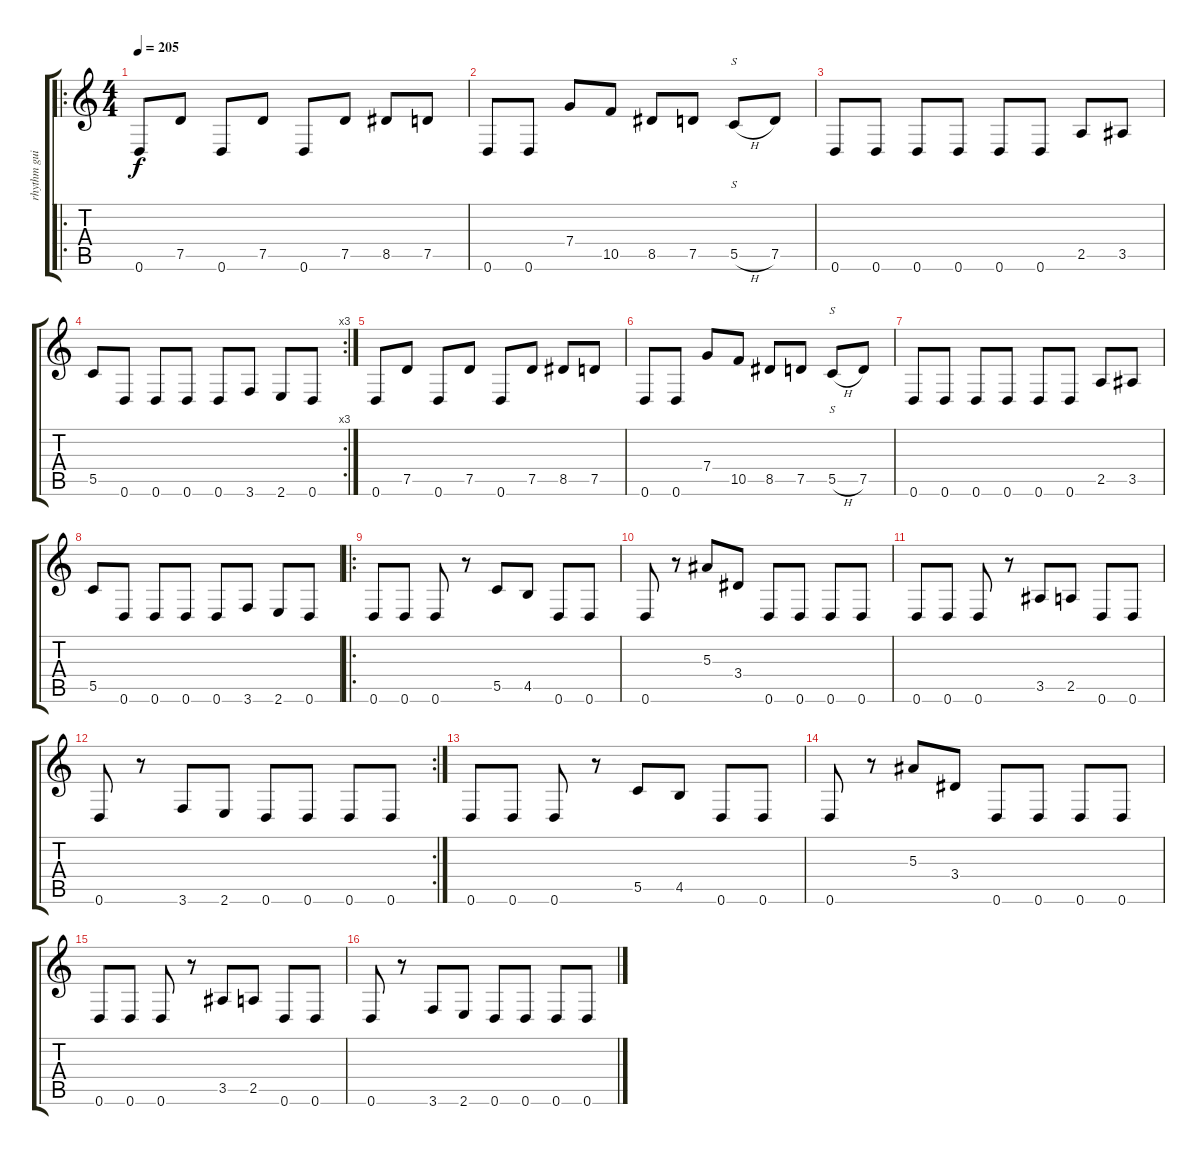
\track ("rhythm guitar" "rhythm gui") {instrument distortionguitar}
\staff {score tabs}
\tuning (D4 A3 F3 C3 G2 D2) {hide}
\ro
\ts (4 4)
\tempo 205
\clef g2
\ks c
0.6.8{dy f} 7.5.8 0.6.8 7.5.8 0.6.8 7.5.8 8.5.8 7.5.8 |
0.6.8 0.6.8 7.4.8 10.5.8 8.5.8 7.5.8 5.5{h}.8{s} 7.5.8 |
0.6.8 0.6.8 0.6.8 0.6.8 0.6.8 0.6.8 2.5.8 3.5.8 |
\rc 3
5.5.8 0.6.8 0.6.8 0.6.8 0.6.8 3.6.8 2.6.8 0.6.8 |
0.6.8 7.5.8 0.6.8 7.5.8 0.6.8 7.5.8 8.5.8 7.5.8 |
0.6.8 0.6.8 7.4.8 10.5.8 8.5.8 7.5.8 5.5{h}.8{s} 7.5.8 |
0.6.8 0.6.8 0.6.8 0.6.8 0.6.8 0.6.8 2.5.8 3.5.8 |
5.5.8 0.6.8 0.6.8 0.6.8 0.6.8 3.6.8 2.6.8 0.6.8 |
\ro
0.6.8 0.6.8 0.6.8 r.8 5.5.8 4.5.8 0.6.8 0.6.8 |
0.6.8 r.8 5.3.8 3.4.8 0.6.8 0.6.8 0.6.8 0.6.8 |
0.6.8 0.6.8 0.6.8 r.8 3.5.8 2.5.8 0.6.8 0.6.8 |
\rc 2
0.6.8 r.8 3.6.8 2.6.8 0.6.8 0.6.8 0.6.8 0.6.8 |
0.6.8 0.6.8 0.6.8 r.8 5.5.8 4.5.8 0.6.8 0.6.8 |
0.6.8 r.8 5.3.8 3.4.8 0.6.8 0.6.8 0.6.8 0.6.8 |
0.6.8 0.6.8 0.6.8 r.8 3.5.8 2.5.8 0.6.8 0.6.8 |
0.6.8 r.8 3.6.8 2.6.8 0.6.8 0.6.8 0.6.8 0.6.8
